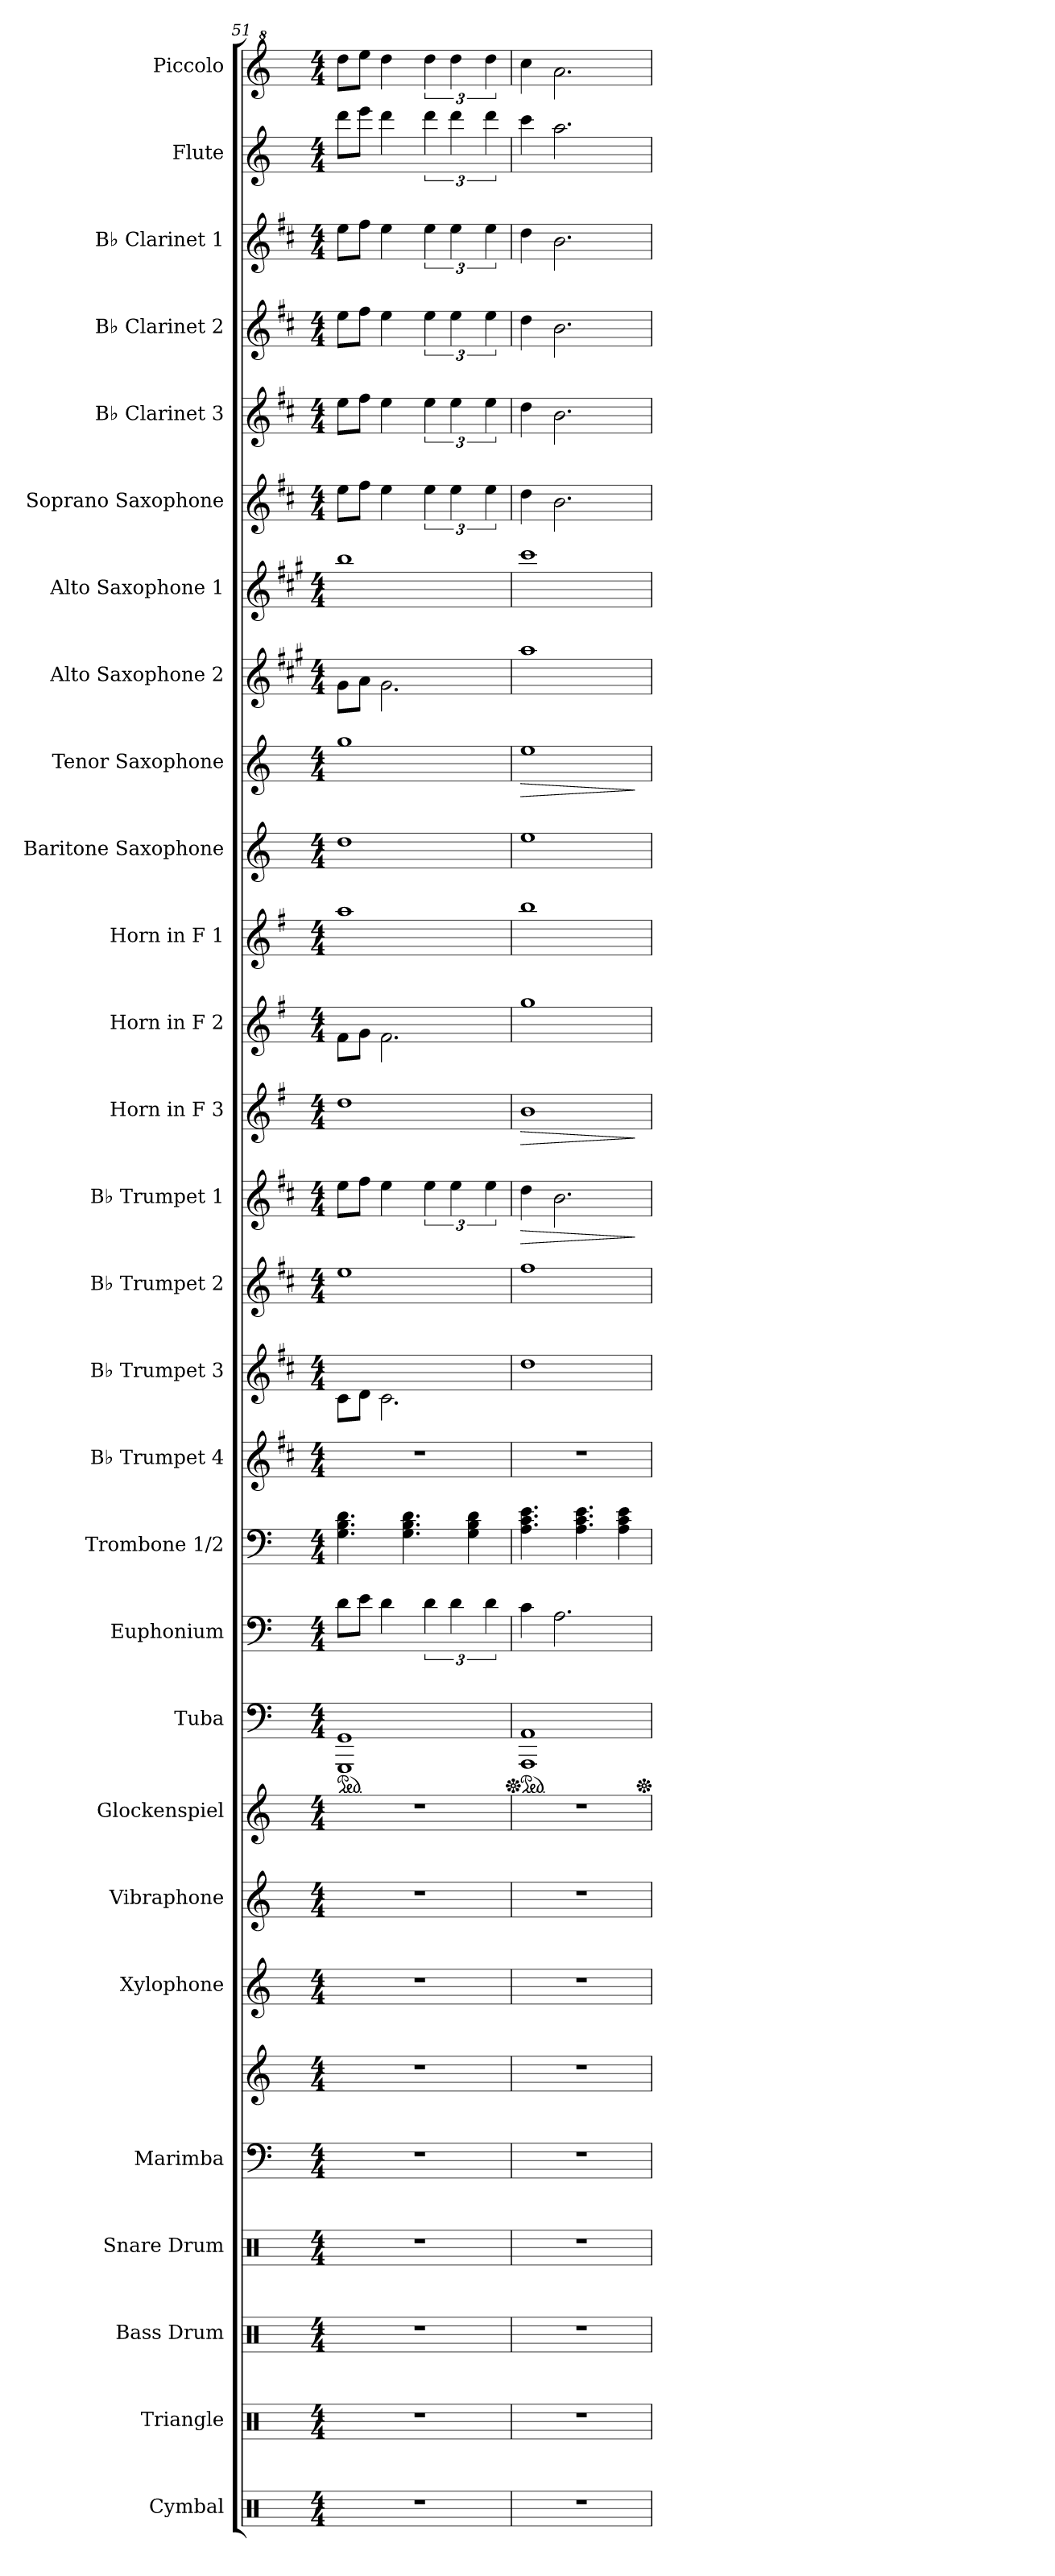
**kern	**kern	**kern	**kern	**kern	**kern	**kern	**kern	**kern	**kern	**kern	**kern	**kern	**kern	**dynam	**kern	**dynam	**kern	**dynam	**kern	**dynam	**kern	**dynam	**kern	**dynam	**kern	**dynam	**kern	**dynam	**kern	**dynam	**kern	**dynam	**kern	**kern	**kern	**kern	**kern	**kern
*part28	*part27	*part26	*part25	*part24	*part24	*part23	*part22	*part21	*part20	*part19	*part18	*part17	*part16	*part16	*part15	*part15	*part14	*part14	*part13	*part13	*part12	*part12	*part11	*part11	*part10	*part10	*part9	*part9	*part8	*part8	*part7	*part7	*part6	*part5	*part4	*part3	*part2	*part1
*staff29	*staff28	*staff27	*staff26	*staff25	*staff24	*staff23	*staff22	*staff21	*staff20	*staff19	*staff18	*staff17	*staff16	*staff16	*staff15	*staff15	*staff14	*staff14	*staff13	*staff13	*staff12	*staff12	*staff11	*staff11	*staff10	*staff10	*staff9	*staff9	*staff8	*staff8	*staff7	*staff7	*staff6	*staff5	*staff4	*staff3	*staff2	*staff1
*I"Cymbal	*I"Triangle	*I"Bass Drum	*I"Snare Drum	*I"Marimba	*	*I"Xylophone	*I"Vibraphone	*I"Glockenspiel	*I"Tuba	*I"Euphonium	*I"Trombone 1/2	*I"B♭ Trumpet 4	*I"B♭ Trumpet 3	*	*I"B♭ Trumpet 2	*	*I"B♭ Trumpet 1	*	*I"Horn in F 3	*	*I"Horn in F 2	*	*I"Horn in F 1	*	*I"Baritone Saxophone	*	*I"Tenor Saxophone	*	*I"Alto Saxophone 2	*	*I"Alto Saxophone 1	*	*I"Soprano Saxophone	*I"B♭ Clarinet 3	*I"B♭ Clarinet 2	*I"B♭ Clarinet 1	*I"Flute	*I"Piccolo
*I'Cym.	*I'Trgl.	*I'B. Dr.	*I'Sn. Dr.	*I'Mrm.	*	*I'Xyl.	*I'Vib.	*I'Glk.	*I'Tba.	*I'Euph.	*I'Tbn. 1/2	*I'B♭ Tpt. 4	*I'B♭ Tpt. 3	*	*I'B♭ Tpt. 2	*	*I'B♭ Tpt. 1	*	*	*	*	*	*	*	*I'Bar. Sax.	*	*I'T. Sax.	*	*I'A. Sax. 2	*	*I'A. Sax. 1	*	*I'S. Sax.	*I'B♭ Cl. 3	*I'B♭ Cl. 2	*I'B♭ Cl. 1	*I'Fl.	*I'Picc.
*clefX	*clefX	*clefX	*clefX	*clefF4	*clefG2	*clefG2	*clefG2	*clefG2	*clefF4	*clefF4	*clefF4	*clefG2	*clefG2	*	*clefG2	*	*clefG2	*	*clefG2	*	*clefG2	*	*clefG2	*	*clefG2	*	*clefG2	*	*clefG2	*	*clefG2	*	*clefG2	*clefG2	*clefG2	*clefG2	*clefG2	*clefG^2
*	*	*	*	*	*	*ITrd-7c-12	*	*ITrd-14c-24	*	*	*	*ITrd1c2	*ITrd1c2	*	*ITrd1c2	*	*ITrd1c2	*	*ITrd4c7	*	*ITrd4c7	*	*ITrd4c7	*	*ITrd12c21	*	*ITrd8c14	*	*ITrd5c9	*	*ITrd5c9	*	*ITrd1c2	*ITrd1c2	*ITrd1c2	*ITrd1c2	*	*ITrd-7c-12
*k[]	*k[]	*k[]	*k[]	*k[]	*k[]	*k[]	*k[]	*k[]	*k[]	*k[]	*k[]	*k[]	*k[]	*	*k[]	*	*k[]	*	*k[]	*	*k[]	*	*k[]	*	*k[]	*	*k[]	*	*k[]	*	*k[]	*	*k[]	*k[]	*k[]	*k[]	*k[]	*k[]
*M4/4	*M4/4	*M4/4	*M4/4	*M4/4	*M4/4	*M4/4	*M4/4	*M4/4	*M4/4	*M4/4	*M4/4	*M4/4	*M4/4	*	*M4/4	*	*M4/4	*	*M4/4	*	*M4/4	*	*M4/4	*	*M4/4	*	*M4/4	*	*M4/4	*	*M4/4	*	*M4/4	*M4/4	*M4/4	*M4/4	*M4/4	*M4/4
*	*	*	*	*	*	*	*	*	*ped	*	*	*	*	*	*	*	*	*	*	*	*	*	*	*	*	*	*	*	*	*	*	*	*	*	*	*	*	*
=51	=51	=51	=51	=51	=51	=51	=51	=51	=51	=51	=51	=51	=51	=51	=51	=51	=51	=51	=51	=51	=51	=51	=51	=51	=51	=51	=51	=51	=51	=51	=51	=51	=51	=51	=51	=51	=51	=51
*	*	*	*	*	*	*	*	*	*	*	*	*	*^	*	*^	*	*	*	*^	*	*^	*	*^	*	*^	*	*^	*	*^	*	*^	*	*	*	*	*	*	*
*	*	*	*	*	*	*	*	*	*	*	*	*	*	*^	*	*	*^	*	*	*	*	*^	*	*	*^	*	*	*^	*	*	*	*	*	*^	*	*	*^	*	*	*^	*	*	*	*	*	*	*
1r	1r	1r	1r	1r	1r	1r	1r	1r	1GGG 1GG	8d\L	4.G\ 4.B\ 4.d\	1r	1ryy	8B\L	1ryy	.	1dd	1ryy	1ryy	.	8dd\L	.	1ryy	1ryy	1g	.	1ryy	8B\L	1ryy	.	1dd	1ryy	1ryy	.	1d	1ryy	.	1ryy	1ryy	1g	.	1ryy	8B\L	1ryy	.	1dd	1ryy	1ryy	.	8dd\L	8dd\L	8dd\L	8dd\L	8ddd\L	8dddd\L
.	.	.	.	.	.	.	.	.	.	8e\J	.	.	.	8c\J	.	.	.	.	.	.	8ee\J	.	.	.	.	.	.	8c\J	.	.	.	.	.	.	.	.	.	.	.	.	.	.	8c\J	.	.	.	.	.	.	8ee\J	8ee\J	8ee\J	8ee\J	8eee\J	8eeee\J
.	.	.	.	.	.	.	.	.	.	4d\	.	.	.	2.B\	.	.	.	.	.	.	4dd\	.	.	.	.	.	.	2.B\	.	.	.	.	.	.	.	.	.	.	.	.	.	.	2.B\	.	.	.	.	.	.	4dd\	4dd\	4dd\	4dd\	4ddd\	4dddd\
.	.	.	.	.	.	.	.	.	.	.	4.G\ 4.B\ 4.d\	.	.	.	.	.	.	.	.	.	.	.	.	.	.	.	.	.	.	.	.	.	.	.	.	.	.	.	.	.	.	.	.	.	.	.	.	.	.	.	.	.	.	.	.
.	.	.	.	.	.	.	.	.	.	6d\	.	.	.	.	.	.	.	.	.	.	6dd\	.	.	.	.	.	.	.	.	.	.	.	.	.	.	.	.	.	.	.	.	.	.	.	.	.	.	.	.	6dd\	6dd\	6dd\	6dd\	6ddd\	6dddd\
.	.	.	.	.	.	.	.	.	.	6d\	.	.	.	.	.	.	.	.	.	.	6dd\	.	.	.	.	.	.	.	.	.	.	.	.	.	.	.	.	.	.	.	.	.	.	.	.	.	.	.	.	6dd\	6dd\	6dd\	6dd\	6ddd\	6dddd\
.	.	.	.	.	.	.	.	.	.	.	4G\ 4B\ 4d\	.	.	.	.	.	.	.	.	.	.	.	.	.	.	.	.	.	.	.	.	.	.	.	.	.	.	.	.	.	.	.	.	.	.	.	.	.	.	.	.	.	.	.	.
.	.	.	.	.	.	.	.	.	.	6d\	.	.	.	.	.	.	.	.	.	.	6dd\	.	.	.	.	.	.	.	.	.	.	.	.	.	.	.	.	.	.	.	.	.	.	.	.	.	.	.	.	6dd\	6dd\	6dd\	6dd\	6ddd\	6dddd\
=52	=52	=52	=52	=52	=52	=52	=52	=52	=52	=52	=52	=52	=52	=52	=52	=52	=52	=52	=52	=52	=52	=52	=52	=52	=52	=52	=52	=52	=52	=52	=52	=52	=52	=52	=52	=52	=52	=52	=52	=52	=52	=52	=52	=52	=52	=52	=52	=52	=52	=52	=52	=52	=52	=52	=52
*	*	*	*	*	*	*	*	*	*Xped	*	*	*	*	*	*	*	*	*	*	*	*	*	*	*	*	*	*	*	*	*	*	*	*	*	*	*	*	*	*	*	*	*	*	*	*	*	*	*	*	*	*	*	*	*	*
*	*	*	*	*	*	*	*	*	*ped	*	*	*	*	*	*	*	*	*	*	*	*	*	*	*	*	*	*	*	*	*	*	*	*	*	*	*	*	*	*	*	*	*	*	*	*	*	*	*	*	*	*	*	*	*	*
!	!	!	!	!	!	!	!	!	!	!	!	!	!	!	!	!LO:HP:b	!	!	!	!LO:HP:b	!	!LO:HP:b	!	!	!	!LO:HP:b	!	!	!	!LO:HP:b	!	!	!	!LO:HP:b	!	!	!LO:HP:b	!	!	!	!LO:HP:b	!	!	!	!LO:HP:b	!	!	!	!LO:HP:b	!	!	!	!	!	!
1r	1r	1r	1r	1r	1r	1r	1r	1r	1AAA 1AA	4c\	4.A\ 4.c\ 4.e\	1r	1ryy	1cc	1ryy	>	1ee	1ryy	1ryy	>	4cc\	>	1ryy	1ryy	1e	>	1ryy	1cc	1ryy	>	1ee	1ryy	1ryy	>	1e	1ryy	>	1ryy	1ryy	1e	>	1ryy	1cc	1ryy	>	1ee	1ryy	1ryy	>	4cc\	4cc\	4cc\	4cc\	4ccc\	4cccc\
.	.	.	.	.	.	.	.	.	.	2.A\	.	.	.	.	.	.	.	.	.	.	2.a\	.	.	.	.	.	.	.	.	.	.	.	.	.	.	.	.	.	.	.	.	.	.	.	.	.	.	.	.	2.a\	2.a\	2.a\	2.a\	2.aa\	2.aaa\
.	.	.	.	.	.	.	.	.	.	.	4.A\ 4.c\ 4.e\	.	.	.	.	.	.	.	.	.	.	.	.	.	.	.	.	.	.	.	.	.	.	.	.	.	.	.	.	.	.	.	.	.	.	.	.	.	.	.	.	.	.	.	.
.	.	.	.	.	.	.	.	.	.	.	4A\ 4c\ 4e\	.	.	.	.	.	.	.	.	.	.	.	.	.	.	.	.	.	.	.	.	.	.	.	.	.	.	.	.	.	.	.	.	.	.	.	.	.	.	.	.	.	.	.	.
*	*	*	*	*	*	*	*	*	*	*	*	*	*v	*v	*v	*	*	*	*	*	*	*	*v	*v	*v	*	*v	*v	*v	*	*v	*v	*v	*	*v	*v	*	*v	*v	*v	*	*v	*v	*v	*	*v	*v	*v	*	*	*	*	*	*	*
*	*	*	*	*	*	*	*	*	*	*	*	*	*	*	*v	*v	*v	*	*	*	*	*	*	*	*	*	*	*	*	*	*	*	*	*	*	*	*	*	*	*
.	.	.	.	.	.	.	.	.	.	.	.	.	.	]	.	]	.	]	.	]	.	]	.	]	.	]	.	]	.	]	.	]	.	.	.	.	.	.
*	*	*	*	*	*	*	*	*	*Xped	*	*	*	*	*	*	*	*	*	*	*	*	*	*	*	*	*	*	*	*	*	*	*	*	*	*	*	*	*
=	=	=	=	=	=	=	=	=	=	=	=	=	=	=	=	=	=	=	=	=	=	=	=	=	=	=	=	=	=	=	=	=	=	=	=	=	=	=
*-	*-	*-	*-	*-	*-	*-	*-	*-	*-	*-	*-	*-	*-	*-	*-	*-	*-	*-	*-	*-	*-	*-	*-	*-	*-	*-	*-	*-	*-	*-	*-	*-	*-	*-	*-	*-	*-	*-
